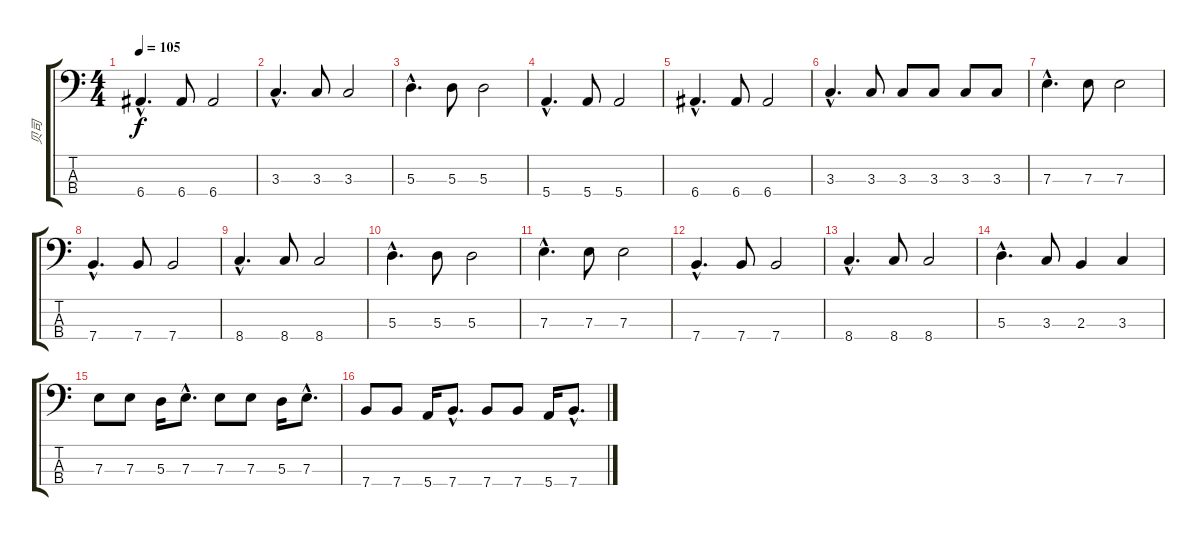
\track ("贝司" "贝司") {instrument electricbassfinger}
\staff {score tabs}
\tuning (G2 D2 A1 E1) {hide}
\ts (4 4)
\tempo 105
\clef f4
\ks c
6.4{hac}.4{d dy f} 6.4.8 6.4.2 |
3.3{hac}.4{d} 3.3.8 3.3.2 |
5.3{hac}.4{d} 5.3.8 5.3.2 |
5.4{hac}.4{d} 5.4.8 5.4.2 |
6.4{hac}.4{d} 6.4.8 6.4.2 |
3.3{hac}.4{d} 3.3.8 3.3.8 3.3.8 3.3.8 3.3.8 |
7.3{hac}.4{d} 7.3.8 7.3.2 |
7.4{hac}.4{d} 7.4.8 7.4.2 |
8.4{hac}.4{d} 8.4.8 8.4.2 |
5.3{hac}.4{d} 5.3.8 5.3.2 |
7.3{hac}.4{d} 7.3.8 7.3.2 |
7.4{hac}.4{d} 7.4.8 7.4.2 |
8.4{hac}.4{d} 8.4.8 8.4.2 |
5.3{hac}.4{d} 3.3.8 2.3.4 3.3.4 |
\section ("" "")
7.3.8 7.3.8 5.3.16 7.3{hac}.8{d} 7.3.8 7.3.8 5.3.16 7.3{hac}.8{d} |
7.4.8 7.4.8 5.4.16 7.4{hac}.8{d} 7.4.8 7.4.8 5.4.16 7.4{hac}.8{d}
